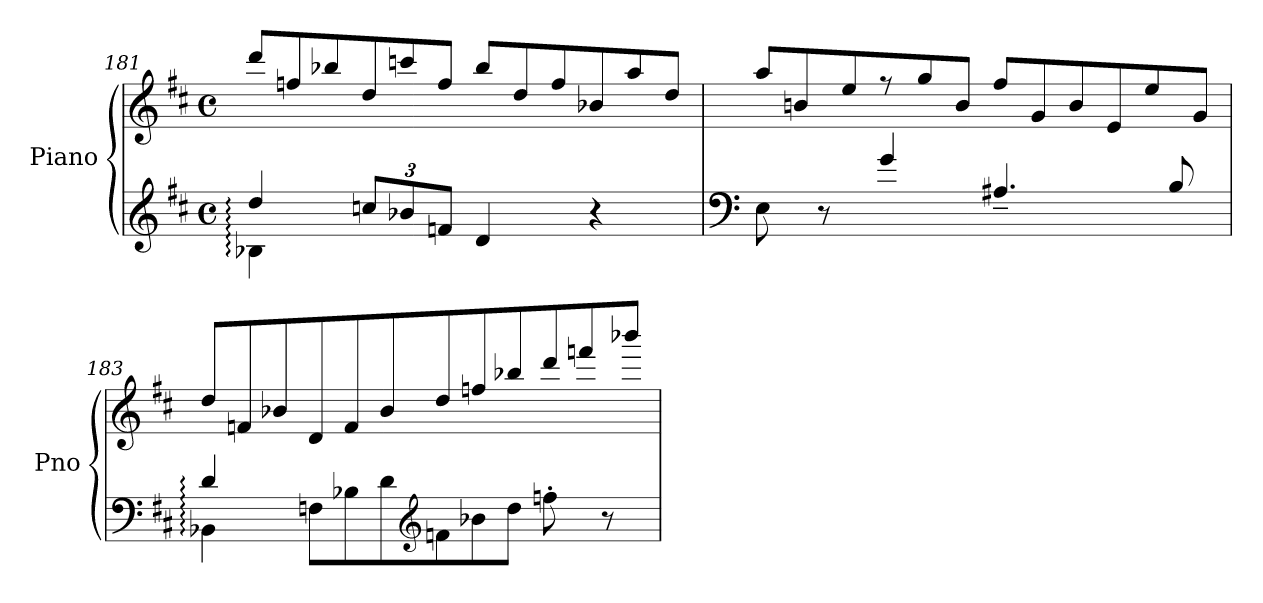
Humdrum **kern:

**kern	**kern
*part1	*part1
*staff2	*staff1
*I"Piano	*
*I'Pno	*
!!LO:PB:g=z
*clefG2	*clefG2
*k[f#c#]	*k[f#c#]
*M4/4	*M4/4
*met(c)	*met(c)
=181	=181
*^	*
*	*^	*
*	*	*	*Xtuplet
4dd/	4B-X:\	4B-yy: 4ddyy:	12ddd/L
.	.	.	12ffn/
.	.	.	12bb-X/
*Xbrackettup	*	*	*
12ccn/L	2.ryy	2.ryy	12dd/
12b-X/	.	.	12cccn/
12fn/J	.	.	12ff/J
4d/	.	.	12bb-/L
.	.	.	12dd/
.	.	.	12ff/
4r	.	.	12b-X/
.	.	.	12aa/
.	.	.	12dd/J
*v	*v	*v	*
=182	=182
*clefF4	*
8E\	12aa/L
.	12bn/
8r	.
.	12ee/
4g/	12r
.	12gg/
.	12b/J
4.A#X~/	12ff#/L
.	12g/
.	12b/
.	12e/
.	12ee/
8B/	.
.	12g/J
=183	=183
*^	*
*	*^	*
4d/	4BB-X:\	4BB-yy: 4dyy:	12dd/L
.	.	.	12fn/
.	.	.	12b-X/
*Xtuplet	*	*	*
12Fn\L	2.ryy	2.ryy	12d/
12B-X\	.	.	12f/
12d\	.	.	12b-/
*clefG2	*	*	*
12fn\	.	.	12dd/
12b-X\	.	.	12ffn/
12dd\J	.	.	12bb-X/
8ffn'\	.	.	12ddd/
.	.	.	12fffn/
8r	.	.	.
.	.	.	12bbb-X/J
*v	*v	*v	*
=	=
*-	*-
